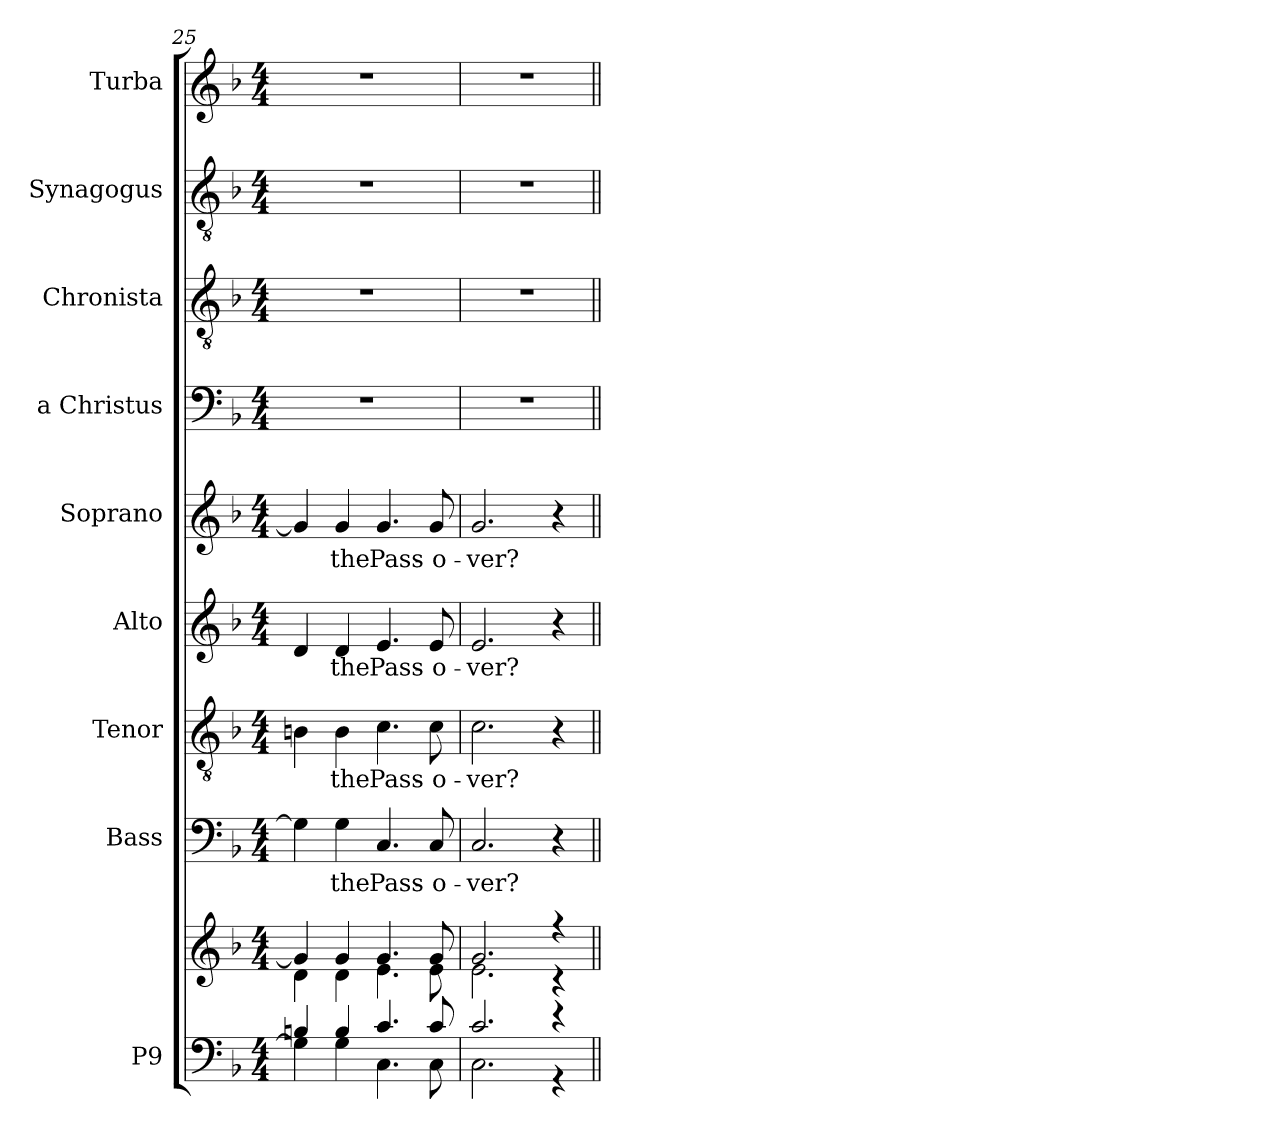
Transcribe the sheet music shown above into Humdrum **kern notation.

**kern	**kern	**kern	**text	**kern	**text	**kern	**text	**kern	**text	**kern	**kern	**kern	**kern
*part9	*part9	*part8	*part8	*part7	*part7	*part6	*part6	*part5	*part5	*part4	*part3	*part2	*part1
*staff10	*staff9	*staff8	*staff8	*staff7	*staff7	*staff6	*staff6	*staff5	*staff5	*staff4	*staff3	*staff2	*staff1
*I"P9	*	*I"Bass	*	*I"Tenor	*	*I"Alto	*	*I"Soprano	*	*I"a Christus	*I"Chronista	*I"Synagogus	*I"Turba
*	*	*I'b	*	*I't	*	*I'a	*	*I's	*	*I'a Christus	*I'Chronista	*I'Synagogus	*I'Turba
*clefF4	*clefG2	*clefF4	*	*clefGv2	*	*clefG2	*	*clefG2	*	*clefF4	*clefGv2	*clefGv2	*clefG2
*	*	*	*	*ITrd7c12	*	*	*	*	*	*	*ITrd7c12	*ITrd7c12	*
*k[b-]	*k[b-]	*k[b-]	*	*k[b-]	*	*k[b-]	*	*k[b-]	*	*k[b-]	*k[b-]	*k[b-]	*k[b-]
*F:	*F:	*F:	*	*F:	*	*F:	*	*F:	*	*F:	*F:	*F:	*F:
*M4/4	*M4/4	*M4/4	*	*M4/4	*	*M4/4	*	*M4/4	*	*M4/4	*M4/4	*M4/4	*M4/4
=25	=25	=25	=25	=25	=25	=25	=25	=25	=25	=25	=25	=25	=25
*^	*^	*	*	*	*	*	*	*	*	*	*	*	*
4Bni/	4Gi\]	4gi/]	4di\	4Gi\]	.	4BBni\	.	4di/	.	4gi/]	.	1r	1r	1r	1r
!	!	!	!	!	!LO:LY:b:color=#000000	!	!	!	!	!	!	!	!	!	!
!	!	!	!	!	!	!	!LO:LY:b:color=#000000	!	!	!	!	!	!	!	!
!	!	!	!	!	!	!	!	!	!LO:LY:b:color=#000000	!	!	!	!	!	!
!	!	!	!	!	!	!	!	!	!	!	!LO:LY:b:color=#000000	!	!	!	!
4Bi/	4Gi\	4gi/	4di\	4Gi\	the	4BBi\	the	4di/	the	4gi/	the	.	.	.	.
!	!	!	!	!	!LO:LY:b:color=#000000	!	!	!	!	!	!	!	!	!	!
!	!	!	!	!	!	!	!LO:LY:b:color=#000000	!	!	!	!	!	!	!	!
!	!	!	!	!	!	!	!	!	!LO:LY:b:color=#000000	!	!	!	!	!	!
!	!	!	!	!	!	!	!	!	!	!	!LO:LY:b:color=#000000	!	!	!	!
4.ci/	4.Ci\	4.gi/	4.ei\	4.Ci/	Pass-	4.Ci\	Pass-	4.ei/	Pass-	4.gi/	Pass-	.	.	.	.
!	!	!	!	!	!LO:LY:b:color=#000000	!	!	!	!	!	!	!	!	!	!
!	!	!	!	!	!	!	!LO:LY:b:color=#000000	!	!	!	!	!	!	!	!
!	!	!	!	!	!	!	!	!	!LO:LY:b:color=#000000	!	!	!	!	!	!
!	!	!	!	!	!	!	!	!	!	!	!LO:LY:b:color=#000000	!	!	!	!
8ci/	8Ci\	8gi/	8ei\	8Ci/	-o-	8Ci\	-o-	8ei/	-o-	8gi/	-o-	.	.	.	.
=26	=26	=26	=26	=26	=26	=26	=26	=26	=26	=26	=26	=26	=26	=26	=26
!	!	!	!	!	!LO:LY:b:color=#000000	!	!	!	!	!	!	!	!	!	!
!	!	!	!	!	!	!	!LO:LY:b:color=#000000	!	!	!	!	!	!	!	!
!	!	!	!	!	!	!	!	!	!LO:LY:b:color=#000000	!	!	!	!	!	!
!	!	!	!	!	!	!	!	!	!	!	!LO:LY:b:color=#000000	!	!	!	!
2.ci/	2.Ci\	2.gi/	2.ei\	2.Ci/	-ver?	2.Ci\	-ver?	2.ei/	-ver?	2.gi/	-ver?	1r	1r	1r	1r
4r	4r	4r	4r	4r	.	4r	.	4r	.	4r	.	.	.	.	.
*v	*v	*	*	*	*	*	*	*	*	*	*	*	*	*	*
*	*v	*v	*	*	*	*	*	*	*	*	*	*	*	*
=||	=||	=||	=||	=||	=||	=||	=||	=||	=||	=||	=||	=||	=||
*-	*-	*-	*-	*-	*-	*-	*-	*-	*-	*-	*-	*-	*-
